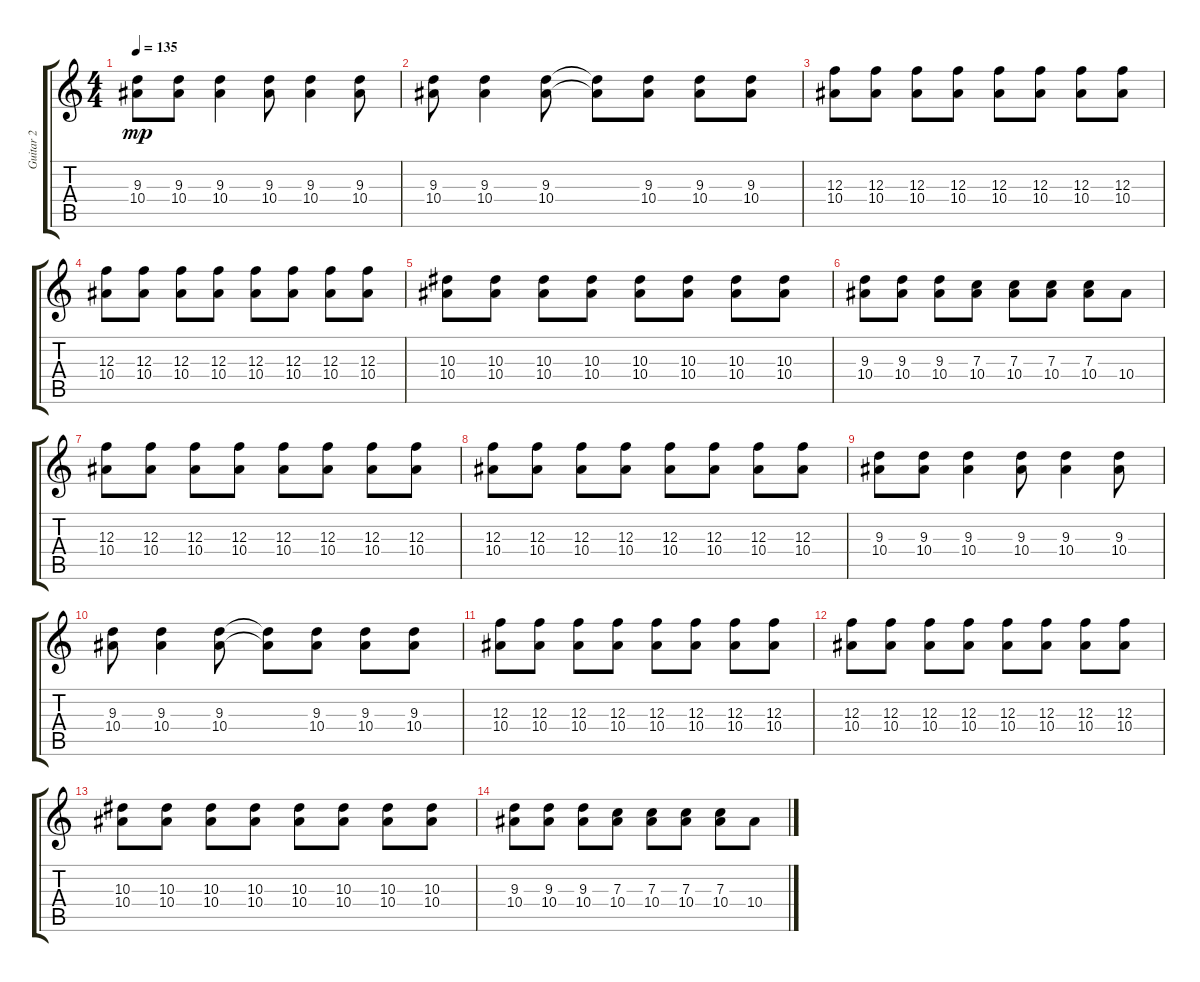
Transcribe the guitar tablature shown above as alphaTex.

\track ("Guitar 2" "Guitar 2") {instrument electricguitarclean}
\staff {score tabs}
\tuning (D4 A3 F3 C3 G2 C2) {hide}
\ts (4 4)
\tempo 135
\clef g2
\ks c
(9.3 10.4).8{dy mp} (9.3 10.4).8 (9.3 10.4).4 (9.3 10.4).8 (9.3 10.4).4 (9.3 10.4).8 |
(9.3 10.4).8 (9.3 10.4).4 (9.3 10.4).8 (9.3{t} 10.4{t}).8 (9.3 10.4).8 (9.3 10.4).8 (9.3 10.4).8 |
(12.3 10.4).8 (12.3 10.4).8 (12.3 10.4).8 (12.3 10.4).8 (12.3 10.4).8 (12.3 10.4).8 (12.3 10.4).8 (12.3 10.4).8 |
(12.3 10.4).8 (12.3 10.4).8 (12.3 10.4).8 (12.3 10.4).8 (12.3 10.4).8 (12.3 10.4).8 (12.3 10.4).8 (12.3 10.4).8 |
(10.3 10.4).8 (10.3 10.4).8 (10.3 10.4).8 (10.3 10.4).8 (10.3 10.4).8 (10.3 10.4).8 (10.3 10.4).8 (10.3 10.4).8 |
(9.3 10.4).8 (9.3 10.4).8 (9.3 10.4).8 (7.3 10.4).8 (7.3 10.4).8 (7.3 10.4).8 (7.3 10.4).8 10.4.8 |
(12.3 10.4).8 (12.3 10.4).8 (12.3 10.4).8 (12.3 10.4).8 (12.3 10.4).8 (12.3 10.4).8 (12.3 10.4).8 (12.3 10.4).8 |
(12.3 10.4).8 (12.3 10.4).8 (12.3 10.4).8 (12.3 10.4).8 (12.3 10.4).8 (12.3 10.4).8 (12.3 10.4).8 (12.3 10.4).8 |
(9.3 10.4).8 (9.3 10.4).8 (9.3 10.4).4 (9.3 10.4).8 (9.3 10.4).4 (9.3 10.4).8 |
(9.3 10.4).8 (9.3 10.4).4 (9.3 10.4).8 (9.3{t} 10.4{t}).8 (9.3 10.4).8 (9.3 10.4).8 (9.3 10.4).8 |
(12.3 10.4).8 (12.3 10.4).8 (12.3 10.4).8 (12.3 10.4).8 (12.3 10.4).8 (12.3 10.4).8 (12.3 10.4).8 (12.3 10.4).8 |
(12.3 10.4).8 (12.3 10.4).8 (12.3 10.4).8 (12.3 10.4).8 (12.3 10.4).8 (12.3 10.4).8 (12.3 10.4).8 (12.3 10.4).8 |
(10.3 10.4).8 (10.3 10.4).8 (10.3 10.4).8 (10.3 10.4).8 (10.3 10.4).8 (10.3 10.4).8 (10.3 10.4).8 (10.3 10.4).8 |
(9.3 10.4).8 (9.3 10.4).8 (9.3 10.4).8 (7.3 10.4).8 (7.3 10.4).8 (7.3 10.4).8 (7.3 10.4).8 10.4.8
